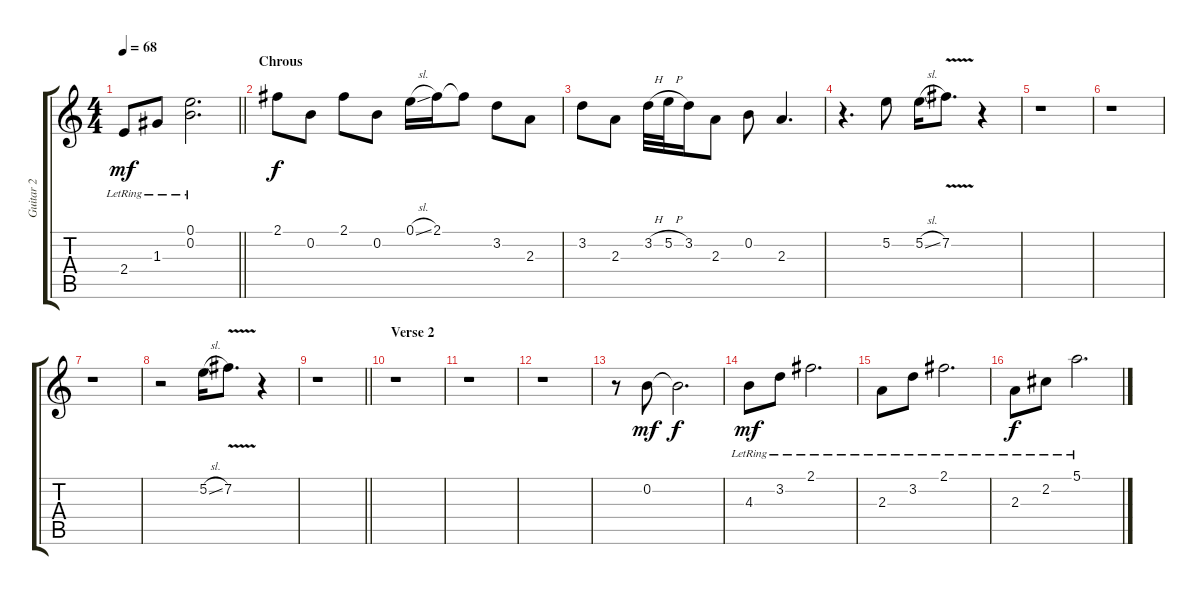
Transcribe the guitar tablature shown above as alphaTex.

\track ("Guitar 2" "Guitar 2") {instrument electricguitarjazz}
\staff {score tabs}
\tuning (E4 B3 G3 D3 A2 E2) {hide}
\ts (4 4)
\tempo 68
\clef g2
\barLineRight lightlight
\ks c
2.4{lr}.8{dy mf} 1.3{lr}.8 (0.1{lr} 0.2{lr}).2{d} |
\section ("" "Chrous")
2.1.8{dy f} 0.2.8 2.1.8 0.2.8 0.1{sl}.16 2.1.16 2.1{t}.8 3.2.8 2.3.8 |
3.2.8 2.3.8 3.2{h}.32 5.2{h}.32 3.2.16 2.3.8 0.2.8 2.3.4{d} |
r.4{d} 5.2.8 5.2{sl}.16 7.2{v}.8{d} r.4 |
r.1 |
r.1 |
r.1 |
r.2 5.2{sl}.16 7.2{v}.8{d} r.4 |
\barLineRight lightlight
r.1 |
\section ("" "Verse 2")
r.1 |
r.1 |
r.1 |
r.8 0.2.8{dy mf} 0.2{t}.2{d dy f} |
4.3{lr}.8{dy mf} 3.2{lr}.8 2.1{lr}.2{d} |
2.3{lr}.8 3.2{lr}.8 2.1{lr}.2{d} |
2.3{lr}.8{dy f} 2.2{lr}.8 5.1{lr}.2{d}
